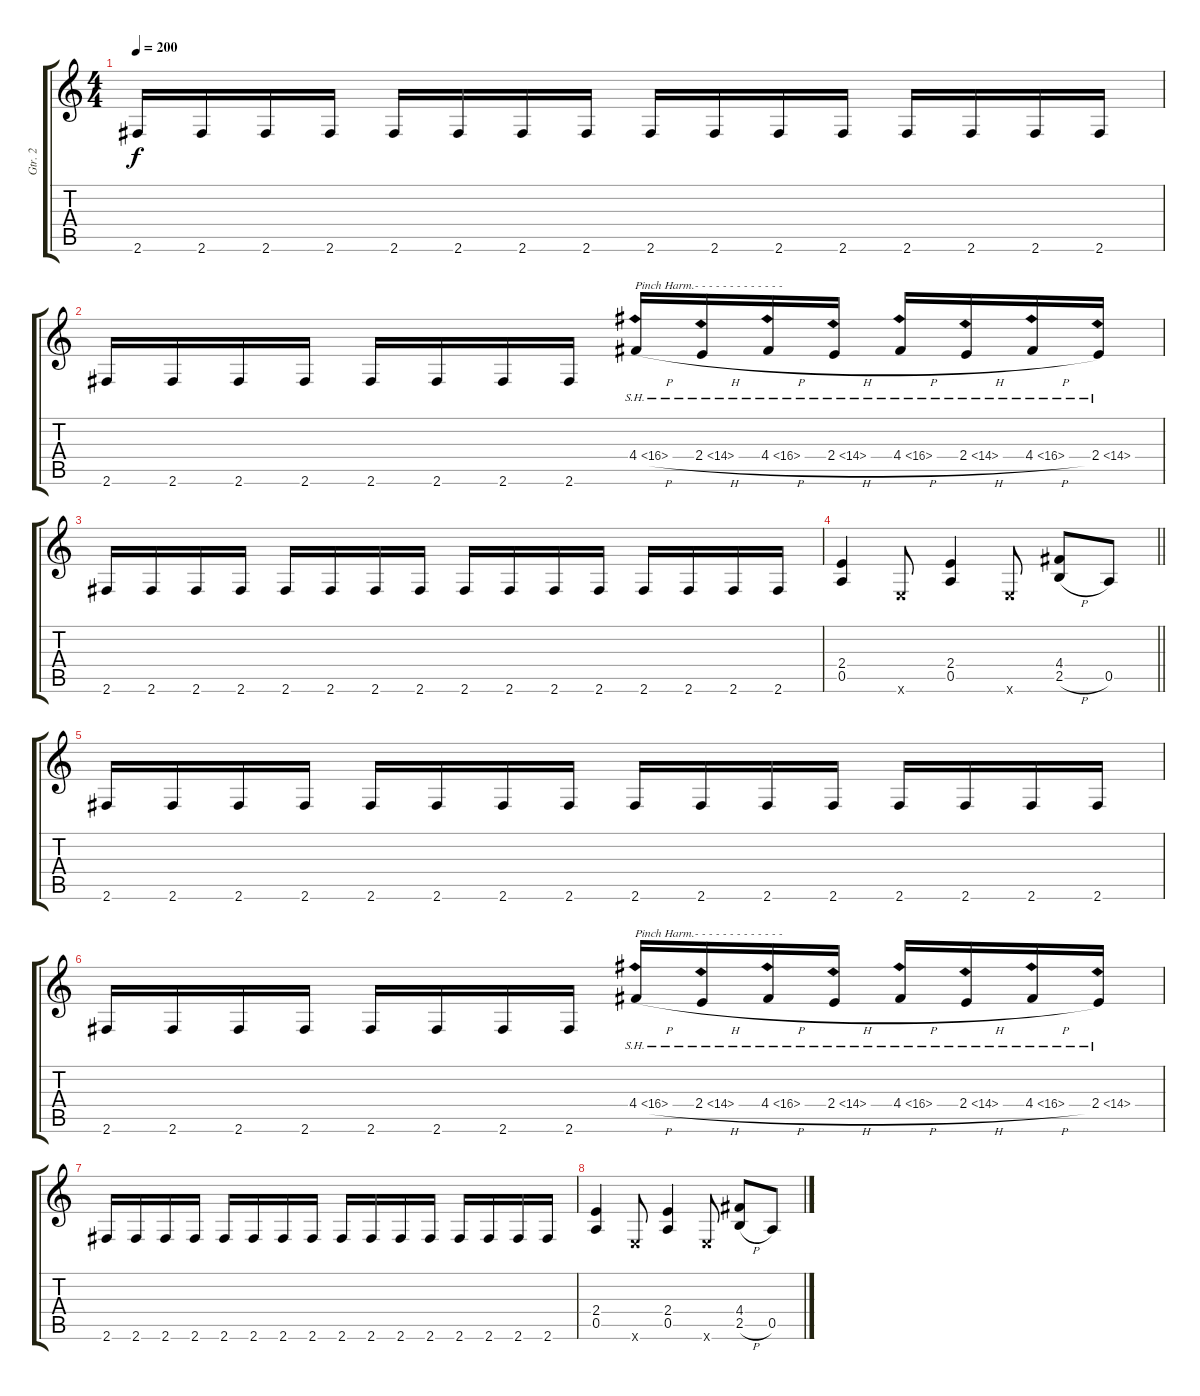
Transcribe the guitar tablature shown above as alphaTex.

\track ("Gtr. 2" "Gtr. 2") {instrument distortionguitar}
\staff {score tabs}
\tuning (E4 B3 G3 D3 A2 E2) {hide}
\ts (4 4)
\tempo 200
\clef g2
\ks c
2.6.16{dy f} 2.6.16 2.6.16 2.6.16 2.6.16 2.6.16 2.6.16 2.6.16 2.6.16 2.6.16 2.6.16 2.6.16 2.6.16 2.6.16 2.6.16 2.6.16 |
2.6.16 2.6.16 2.6.16 2.6.16 2.6.16 2.6.16 2.6.16 2.6.16 4.4{sh 12 h}.16{txt "Pinch Harm.- - - - - - - - - - - - -"} 2.4{sh 12 h}.16 4.4{sh 12 h}.16 2.4{sh 12 h}.16 4.4{sh 12 h}.16 2.4{sh 12 h}.16 4.4{sh 12 h}.16 2.4{sh 12}.16 |
2.6.16 2.6.16 2.6.16 2.6.16 2.6.16 2.6.16 2.6.16 2.6.16 2.6.16 2.6.16 2.6.16 2.6.16 2.6.16 2.6.16 2.6.16 2.6.16 |
\barLineRight lightlight
(2.4 0.5).4 0.6{x}.8 (2.4 0.5).4 0.6{x}.8 (4.4 2.5{h}).8 0.5.8 |
2.6.16 2.6.16 2.6.16 2.6.16 2.6.16 2.6.16 2.6.16 2.6.16 2.6.16 2.6.16 2.6.16 2.6.16 2.6.16 2.6.16 2.6.16 2.6.16 |
2.6.16 2.6.16 2.6.16 2.6.16 2.6.16 2.6.16 2.6.16 2.6.16 4.4{sh 12 h}.16{txt "Pinch Harm.- - - - - - - - - - - - -"} 2.4{sh 12 h}.16 4.4{sh 12 h}.16 2.4{sh 12 h}.16 4.4{sh 12 h}.16 2.4{sh 12 h}.16 4.4{sh 12 h}.16 2.4{sh 12}.16 |
2.6.16 2.6.16 2.6.16 2.6.16 2.6.16 2.6.16 2.6.16 2.6.16 2.6.16 2.6.16 2.6.16 2.6.16 2.6.16 2.6.16 2.6.16 2.6.16 |
(2.4 0.5).4 0.6{x}.8 (2.4 0.5).4 0.6{x}.8 (4.4 2.5{h}).8 0.5.8
